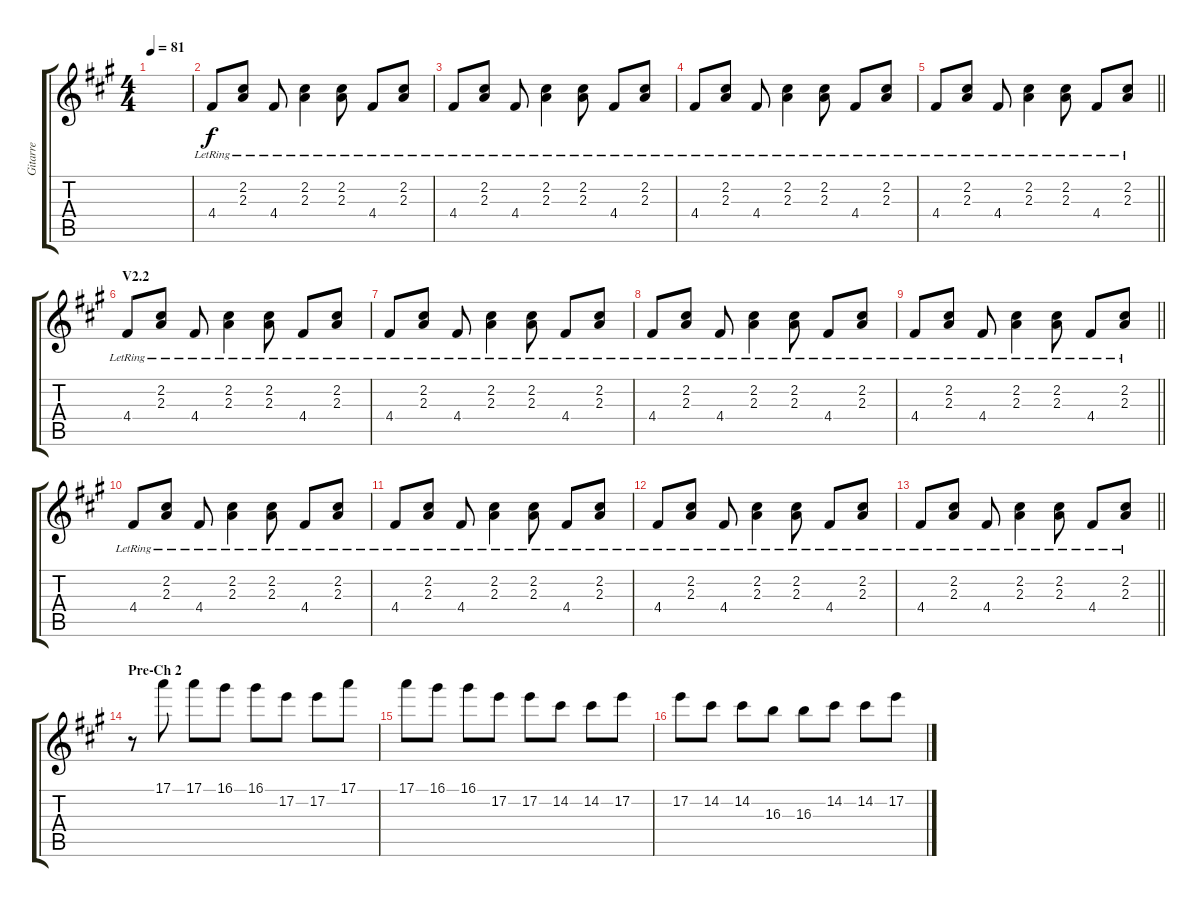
\track ("Gitarre" "Gitarre") {instrument acousticguitarsteel}
\staff {score tabs}
\tuning (E4 B3 G3 D3 A2 E2) {hide}
\ts (4 4)
\tempo 81
\clef g2
\ks f#minor
|
4.4{lr}.8 (2.2{lr} 2.3{lr}).8 4.4{lr}.8 (2.2{lr} 2.3{lr}).4 (2.2{lr} 2.3{lr}).8 4.4{lr}.8 (2.2{lr} 2.3{lr}).8 |
4.4{lr}.8 (2.2{lr} 2.3{lr}).8 4.4{lr}.8 (2.2{lr} 2.3{lr}).4 (2.2{lr} 2.3{lr}).8 4.4{lr}.8 (2.2{lr} 2.3{lr}).8 |
4.4{lr}.8 (2.2{lr} 2.3{lr}).8 4.4{lr}.8 (2.2{lr} 2.3{lr}).4 (2.2{lr} 2.3{lr}).8 4.4{lr}.8 (2.2{lr} 2.3{lr}).8 |
\barLineRight lightlight
4.4{lr}.8 (2.2{lr} 2.3{lr}).8 4.4{lr}.8 (2.2{lr} 2.3{lr}).4 (2.2{lr} 2.3{lr}).8 4.4{lr}.8 (2.2{lr} 2.3{lr}).8 |
\section ("" "V2.2")
4.4{lr}.8 (2.2{lr} 2.3{lr}).8 4.4{lr}.8 (2.2{lr} 2.3{lr}).4 (2.2{lr} 2.3{lr}).8 4.4{lr}.8 (2.2{lr} 2.3{lr}).8 |
4.4{lr}.8 (2.2{lr} 2.3{lr}).8 4.4{lr}.8 (2.2{lr} 2.3{lr}).4 (2.2{lr} 2.3{lr}).8 4.4{lr}.8 (2.2{lr} 2.3{lr}).8 |
4.4{lr}.8 (2.2{lr} 2.3{lr}).8 4.4{lr}.8 (2.2{lr} 2.3{lr}).4 (2.2{lr} 2.3{lr}).8 4.4{lr}.8 (2.2{lr} 2.3{lr}).8 |
\barLineRight lightlight
4.4{lr}.8 (2.2{lr} 2.3{lr}).8 4.4{lr}.8 (2.2{lr} 2.3{lr}).4 (2.2{lr} 2.3{lr}).8 4.4{lr}.8 (2.2{lr} 2.3{lr}).8 |
4.4{lr}.8 (2.2{lr} 2.3{lr}).8 4.4{lr}.8 (2.2{lr} 2.3{lr}).4 (2.2{lr} 2.3{lr}).8 4.4{lr}.8 (2.2{lr} 2.3{lr}).8 |
4.4{lr}.8 (2.2{lr} 2.3{lr}).8 4.4{lr}.8 (2.2{lr} 2.3{lr}).4 (2.2{lr} 2.3{lr}).8 4.4{lr}.8 (2.2{lr} 2.3{lr}).8 |
4.4{lr}.8 (2.2{lr} 2.3{lr}).8 4.4{lr}.8 (2.2{lr} 2.3{lr}).4 (2.2{lr} 2.3{lr}).8 4.4{lr}.8 (2.2{lr} 2.3{lr}).8 |
\barLineRight lightlight
4.4{lr}.8 (2.2{lr} 2.3{lr}).8 4.4{lr}.8 (2.2{lr} 2.3{lr}).4 (2.2{lr} 2.3{lr}).8 4.4{lr}.8 (2.2{lr} 2.3{lr}).8 |
\section ("" "Pre-Ch 2")
r.8 17.1.8{dy f} 17.1.8 16.1.8 16.1.8 17.2.8 17.2.8 17.1.8 |
17.1.8 16.1.8 16.1.8 17.2.8 17.2.8 14.2.8 14.2.8 17.2.8 |
17.2.8 14.2.8 14.2.8 16.3.8 16.3.8 14.2.8 14.2.8 17.2.8
